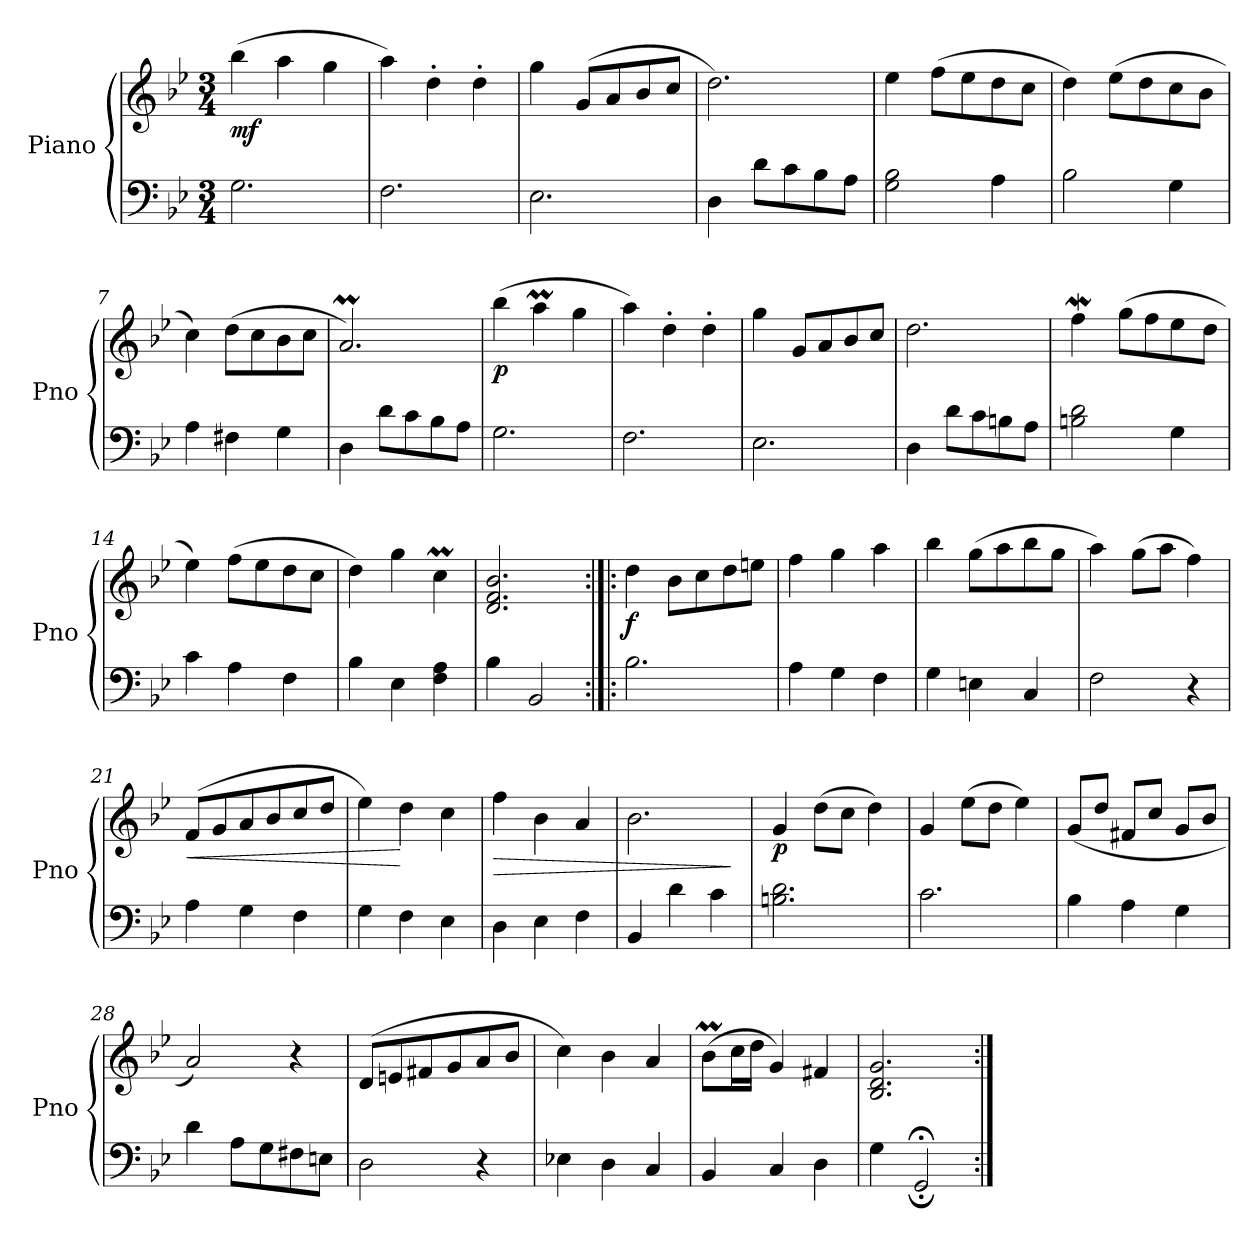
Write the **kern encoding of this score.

**kern	**kern	**dynam
*part1	*part1	*part1
*staff2	*staff1	*staff1/2
*I"Piano	*	*
*I'Pno	*	*
*clefF4	*clefG2	*
*k[b-e-]	*k[b-e-]	*
*M3/4	*M3/4	*
=1	=1	=1
!	!	!LO:DY:b
2.G\	(>4bb-\	mf
.	4aa\	.
.	4gg\	.
=2	=2	=2
2.F\	4aa\)	.
.	4dd'\	.
.	4dd'\	.
=3	=3	=3
2.E-\	4gg\	.
.	(<8g/L	.
.	8a/	.
.	8b-/	.
.	8cc/J	.
=4	=4	=4
4D\	2.dd\)	.
8d\L	.	.
8c\	.	.
8B-\	.	.
8A\J	.	.
=5	=5	=5
2G\ 2B-\	4ee-\	.
.	(>8ff\L	.
.	8ee-\	.
4A\	8dd\	.
.	8cc\J	.
=6	=6	=6
2B-\	4dd\)	.
.	(>8ee-\L	.
.	8dd\	.
4G\	8cc\	.
.	8b-\J	.
=7	=7	=7
4A\	4cc\)	.
4F#X\	(>8dd\L	.
.	8cc\	.
4G\	8b-\	.
.	8cc\J	.
!!LO:LB:g=z
=8	=8	=8
4D\	2.am/)	.
8d\L	.	.
8c\	.	.
8B-\	.	.
8A\J	.	.
=9	=9	=9
!	!	!LO:DY:b
2.G\	(>4bb-\	p
.	4aam\	.
.	4gg\	.
=10	=10	=10
2.F\	4aa\)	.
.	4dd'\	.
.	4dd'\	.
=11	=11	=11
2.E-\	4gg\	.
.	8g/L	.
.	8a/	.
.	8b-/	.
.	8cc/J	.
=12	=12	=12
4D\	2.dd\	.
8d\L	.	.
8c\	.	.
8Bn\	.	.
8A\J	.	.
=13	=13	=13
*	*^	*
2Bn\ 2d\	4ffW\	32ff!yy	.
.	.	2ryy	.
.	(>8gg\L	.	.
.	8ff\	.	.
4G\	8ee-\	.	.
.	.	8..ryy	.
.	8dd\J	.	.
*	*v	*v	*
=14	=14	=14
4c\	4ee-\)	.
4A\	(>8ff\L	.
.	8ee-\	.
4F\	8dd\	.
.	8cc\J	.
=15	=15	=15
4B-\	4dd\)	.
4E-\	4gg\	.
4F\ 4A\	4ccM\	.
!!LO:LB:g=z
=16	=16	=16
4B-\	2.d/ 2.f/ 2.b-/	.
2BB-/	.	.
=17:|!|:	=17:|!|:	=17:|!|:
!	!	!LO:DY:b
2.B-\	4dd\	f
.	8b-\L	.
.	8cc\	.
.	8dd\	.
.	8een\J	.
=18	=18	=18
4A\	4ff\	.
4G\	4gg\	.
4F\	4aa\	.
=19	=19	=19
4G\	4bb-\	.
4En\	(>8gg\L	.
.	8aa\	.
4C/	8bb-\	.
.	8gg\J	.
=20	=20	=20
2F\	4aa\)	.
.	(>8gg\L	.
.	8aa\J	.
4r	4ff\)	.
=21	=21	=21
!	!	!LO:HP:b
4A\	(<8f/L	<
.	8g/	.
4G\	8a/	.
.	8b-/	.
4F\	8cc/	.
.	8dd/J	.
=22	=22	=22
4G\	4ee-\)	.
4F\	4dd\	[
4E-\	4cc\	.
=23	=23	=23
!	!	!LO:HP:b
4D\	4ff\	>
4E-\	4b-\	.
4F\	4a/	.
=24	=24	=24
4BB-/	2.b-\	.
4d\	.	.
4c\	.	.
.	.	]
!!LO:LB:g=z
=25	=25	=25
!	!	!LO:DY:b
2.Bn\ 2.d\	4g/	p
.	(>8dd\L	.
.	8cc\J	.
.	4dd\)	.
=26	=26	=26
2.c\	4g/	.
.	(>8ee-\L	.
.	8dd\J	.
.	4ee-\)	.
=27	=27	=27
4B-\	(>8g/L	.
.	8dd/J	.
4A\	8f#X/L	.
.	8cc/J	.
4G\	8g/L	.
.	8b-/J	.
=28	=28	=28
4d\	2a/)	.
8A\L	.	.
8G\	.	.
8F#X\	4r	.
8En\J	.	.
=29	=29	=29
2D\	(<8d/L	.
.	8en/	.
.	8f#X/	.
.	8g/	.
4r	8a/	.
.	8b-/J	.
=30	=30	=30
4E-X\	4cc\)	.
4D\	4b-\	.
4C/	4a/	.
=31	=31	=31
4BB-/	(>8b-M\L	.
.	16cc\L	.
.	16dd\JJ	.
4C/	4g/)	.
4D\	4f#X/	.
=32	=32	=32
4G\	2.B-/ 2.d/ 2.g/	.
2GG;;</	.	.
=:|!	=:|!	=:|!
*-	*-	*-
